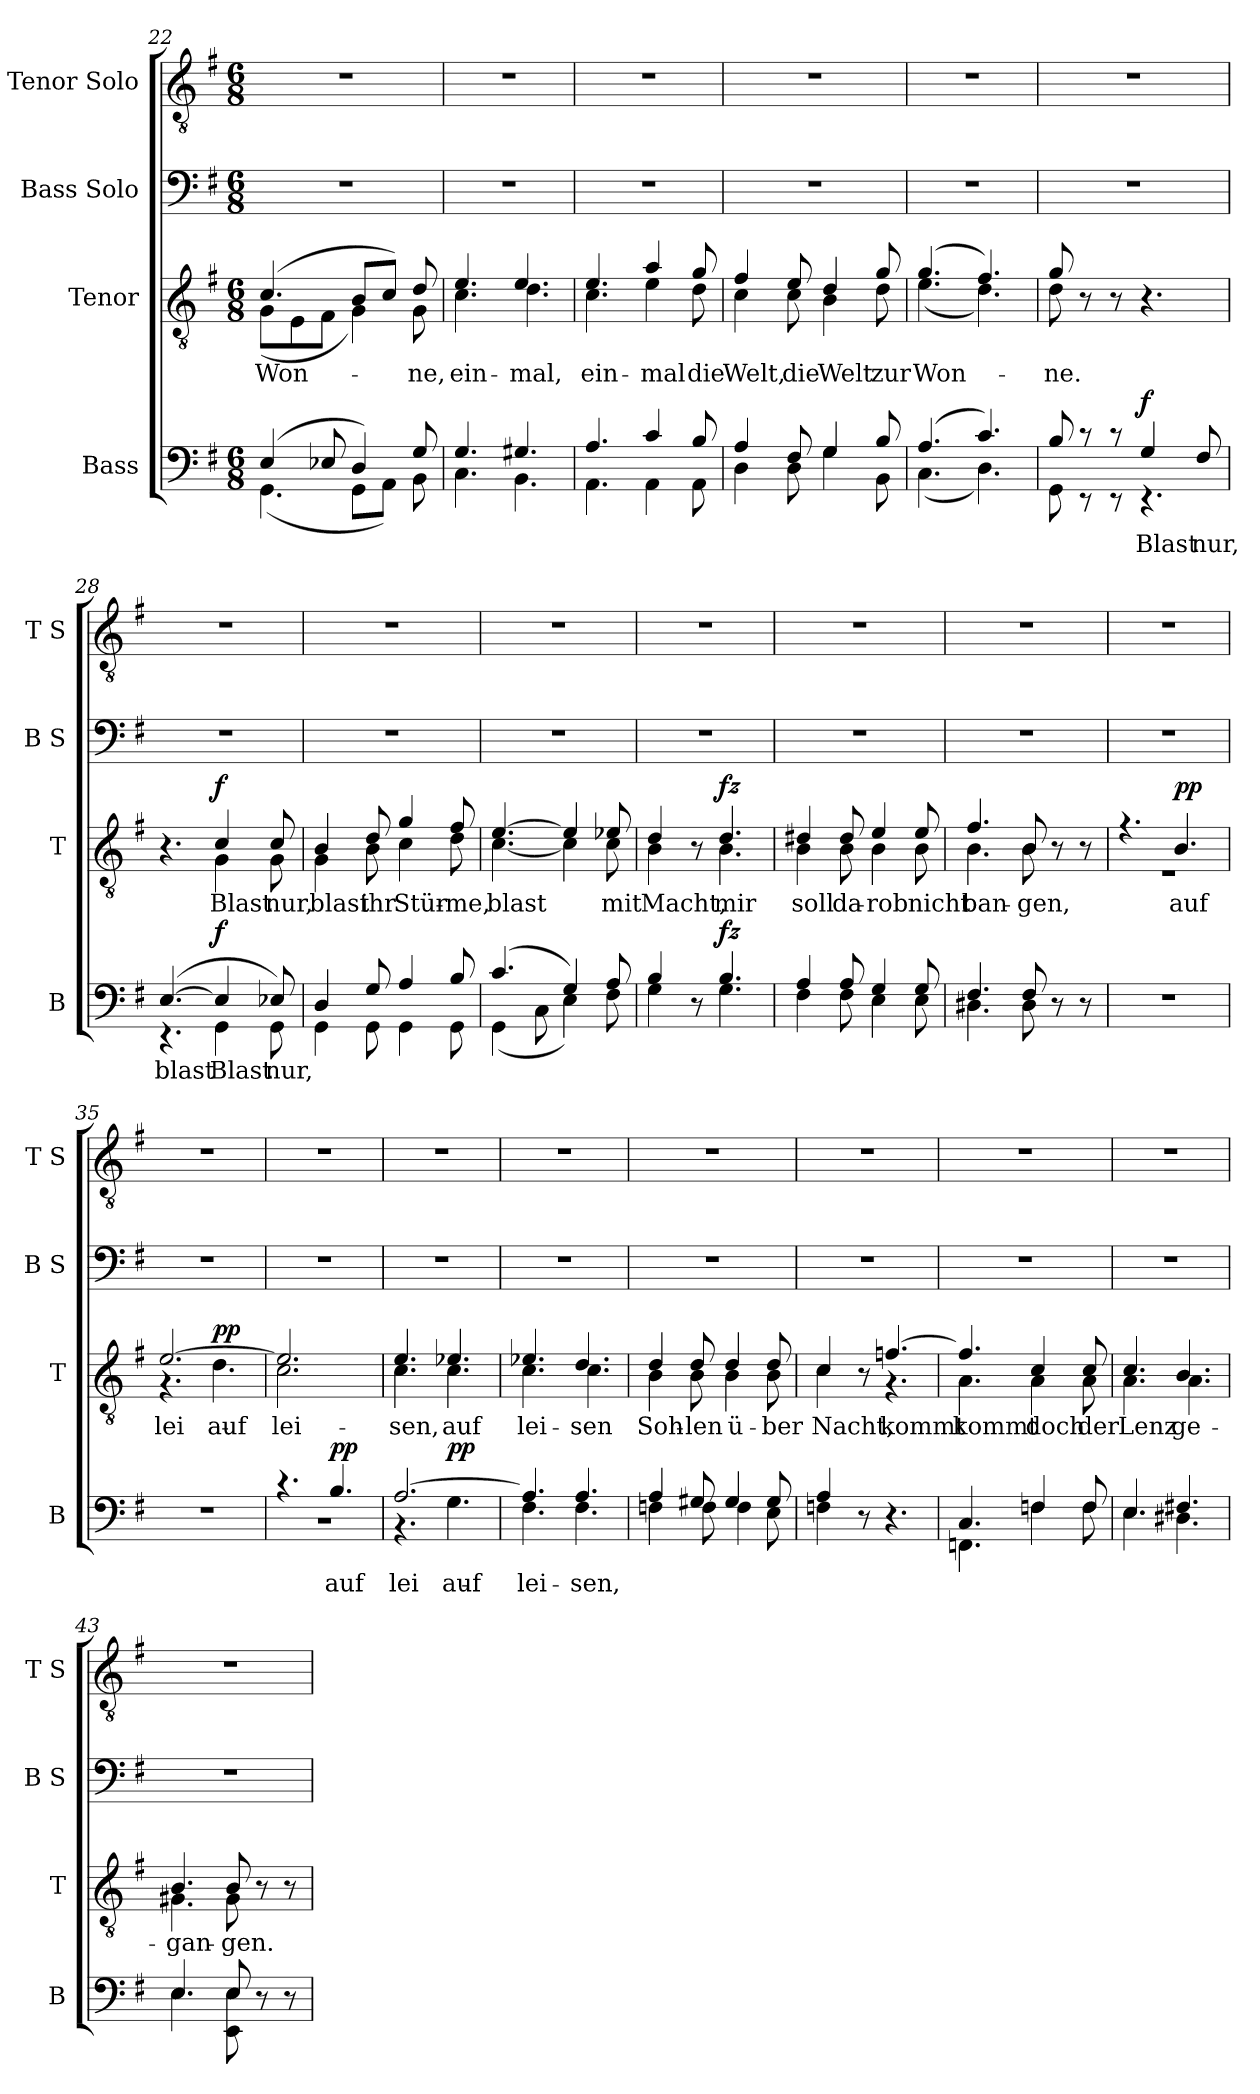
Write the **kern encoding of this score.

**kern	**text	**dynam	**kern	**text	**dynam	**kern	**kern
*part4	*part4	*part4	*part3	*part3	*part3	*part2	*part1
*staff4	*staff4	*staff4	*staff3	*staff3	*staff3	*staff2	*staff1
*I"Bass	*	*	*I"Tenor	*	*	*I"Bass Solo	*I"Tenor Solo
*I'B	*	*	*I'T	*	*	*I'B S	*I'T S
!!LO:PB:g=z
*clefF4	*	*	*clefGv2	*	*	*clefF4	*clefGv2
*k[f#]	*	*	*k[f#]	*	*	*k[f#]	*k[f#]
*M6/8	*	*	*M6/8	*	*	*M6/8	*M6/8
=22	=22	=22	=22	=22	=22	=22	=22
*^	*	*	*^	*	*	*	*
(4E/	(4.GG\	.	.	(4.c/	(8G\L	Won-	.	2.r	2.r
.	.	.	.	.	8E\	.	.	.	.
8E-X/	.	.	.	.	8F#\J	.	.	.	.
4D/)	8GG\L	.	.	8B/L	4G\)	.	.	.	.
.	8AA\J)	.	.	8c/J)	.	.	.	.	.
8G/	8BB\	.	.	8d/	8G\	-ne,	.	.	.
=23	=23	=23	=23	=23	=23	=23	=23	=23	=23
4.G/	4.C\	.	.	4.e/	4.c\	ein-	.	2.r	2.r
4.G#X/	4.BB\	.	.	4.e/	4.d\	-mal,	.	.	.
=24	=24	=24	=24	=24	=24	=24	=24	=24	=24
4.A/	4.AA\	.	.	4.e/	4.c\	ein-	.	2.r	2.r
4c/	4AA\	.	.	4a/	4e\	-mal	.	.	.
8B/	8AA\	.	.	8g/	8d\	die	.	.	.
=25	=25	=25	=25	=25	=25	=25	=25	=25	=25
4A/	4D\	.	.	4f#/	4c\	Welt,	.	2.r	2.r
8F#/	8D\	.	.	8e/	8c\	die	.	.	.
4G/	4G\	.	.	4d/	4B\	Welt	.	.	.
8B/	8BB\	.	.	8g/	8d\	zur	.	.	.
=26	=26	=26	=26	=26	=26	=26	=26	=26	=26
(4.A/	(4.C\	.	.	(4.g/	(4.e\	Won-	.	2.r	2.r
4.c/)	4.D\)	.	.	4.f#/)	4.d\)	.	.	.	.
!!LO:LB:g=z
=27	=27	=27	=27	=27	=27	=27	=27	=27	=27
8B/	8GG\	.	.	8g/	8d\	-ne.	.	2.r	2.r
8r	8r	.	.	8r	8ryy	.	.	.	.
8r	8r	.	.	8r	8ryy	.	.	.	.
!	!	!	!LO:DY:a	!	!	!	!	!	!
4G/	4.r	Blast	f	4.r	4.ryy	.	.	.	.
8F#/	.	nur,	.	.	.	.	.	.	.
=28	=28	=28	=28	=28	=28	=28	=28	=28	=28
([4.E/	4.r	blast	.	4.r	4.ryy	.	.	2.r	2.r
!	!	!	!LO:DY:b	!	!	!	!LO:DY:a	!	!
4E/]	4GG\	Blast	f	4c/	4G\	Blast	f	.	.
8E-X/)	8GG\	nur,	.	8c/	8G\	nur,	.	.	.
=29	=29	=29	=29	=29	=29	=29	=29	=29	=29
4D/	4GG\	.	.	4B/	4G\	blast	.	2.r	2.r
8G/	8GG\	.	.	8d/	8B\	ihr	.	.	.
4A/	4GG\	.	.	4g/	4c\	Stür-	.	.	.
8B/	8GG\	.	.	8f#/	8d\	-me,	.	.	.
=30	=30	=30	=30	=30	=30	=30	=30	=30	=30
(4.c/	(4GG\	.	.	[4.e/	[4.c\	blast	.	2.r	2.r
.	8C\	.	.	.	.	.	.	.	.
4G/)	4E\)	.	.	4e/]	4c\]	.	.	.	.
8A/	8F#\	.	.	8e-X/	8c\	mit	.	.	.
=31	=31	=31	=31	=31	=31	=31	=31	=31	=31
4B/	4G\	.	.	4d/	4B\	Macht,	.	2.r	2.r
8r	8ryy	.	.	8r	8ryy	.	.	.	.
!	!	!	!LO:DY:a	!	!	!	!LO:DY:a	!	!
4.B/	4.G\	.	fz	4.d/	4.B\	mir	fz	.	.
!!LO:LB:g=z
=32	=32	=32	=32	=32	=32	=32	=32	=32	=32
4A/	4F#\	.	.	4d#X/	4B\	soll	.	2.r	2.r
8A/	8F#\	.	.	8d#/	8B\	da-	.	.	.
4G/	4E\	.	.	4e/	4B\	-rob	.	.	.
8G/	8E\	.	.	8e/	8B\	nicht	.	.	.
=33	=33	=33	=33	=33	=33	=33	=33	=33	=33
4.F#/	4.D#X\	.	.	4.f#/	4.B\	ban-	.	2.r	2.r
8F#/	8D#\	.	.	8B/	8B\	-gen,	.	.	.
8r	8ryy	.	.	8r	8ryy	.	.	.	.
8r	8ryy	.	.	8r	8ryy	.	.	.	.
*v	*v	*	*	*	*	*	*	*	*
=34	=34	=34	=34	=34	=34	=34	=34	=34
2.r	.	.	4.r	2.r	.	.	2.r	2.r
!	!	!	!	!	!	!LO:DY:a	!	!
.	.	.	4.B/	.	auf	pp	.	.
=35	=35	=35	=35	=35	=35	=35	=35	=35
2.r	.	.	[2.e/	4.r	lei-	.	2.r	2.r
!	!	!	!	!	!	!LO:DY:b	!	!
.	.	.	.	4.d\	auf	pp	.	.
=36	=36	=36	=36	=36	=36	=36	=36	=36
*^	*	*	*	*	*	*	*	*
4.r	2.r	.	.	2.e/]	2.c\	lei-	.	2.r	2.r
!	!	!	!LO:DY:a	!	!	!	!	!	!
4.B/	.	auf	pp	.	.	.	.	.	.
=37	=37	=37	=37	=37	=37	=37	=37	=37	=37
[2.A/	4.r	lei-	.	4.e/	4.c\	-sen,	.	2.r	2.r
!	!	!	!LO:DY:b	!	!	!	!	!	!
.	4.G\	auf	pp	4.e-X/	4.c\	auf	.	.	.
=38	=38	=38	=38	=38	=38	=38	=38	=38	=38
4.A/]	4.F#\	lei-	.	4.e-X/	4.c\	lei-	.	2.r	2.r
4.A/	4.F#\	-sen,	.	4.d/	4.c\	-sen	.	.	.
!!LO:LB:g=z
=39	=39	=39	=39	=39	=39	=39	=39	=39	=39
4A/	4Fn\	.	.	4d/	4B\	Soh-	.	2.r	2.r
8G#X/	8F\	.	.	8d/	8B\	-len	.	.	.
4G#/	4F\	.	.	4d/	4B\	ü-	.	.	.
8G#/	8E\	.	.	8d/	8B\	-ber	.	.	.
=40	=40	=40	=40	=40	=40	=40	=40	=40	=40
4A/	4Fn\	.	.	4c/	4c\	Nacht,	.	2.r	2.r
8r	8ryy	.	.	8r	8ryy	.	.	.	.
4.r	4.ryy	.	.	[4.fn/	4.r	kommt	.	.	.
=41	=41	=41	=41	=41	=41	=41	=41	=41	=41
4.C/	4.FFn\	.	.	4.f/]	4.A\	kommt	.	2.r	2.r
4Fn/	4F\	.	.	4c/	4A\	doch	.	.	.
8F/	8F\	.	.	8c/	8A\	der	.	.	.
=42	=42	=42	=42	=42	=42	=42	=42	=42	=42
4.E/	4.E\	.	.	4.c/	4.A\	Lenz	.	2.r	2.r
4.F#X/	4.D#X\	.	.	4.B/	4.A\	ge-	.	.	.
=43	=43	=43	=43	=43	=43	=43	=43	=43	=43
4.E/	4.E\	.	.	4.B/	4.G#X\	-gan-	.	2.r	2.r
8E/	8EE\ 8E\	.	.	8B/	8G#\	-gen.	.	.	.
8r	8ryy	.	.	8r	8ryy	.	.	.	.
8r	8ryy	.	.	8r	8ryy	.	.	.	.
*v	*v	*	*	*	*	*	*	*	*
*	*	*	*v	*v	*	*	*	*
=	=	=	=	=	=	=	=
*-	*-	*-	*-	*-	*-	*-	*-
